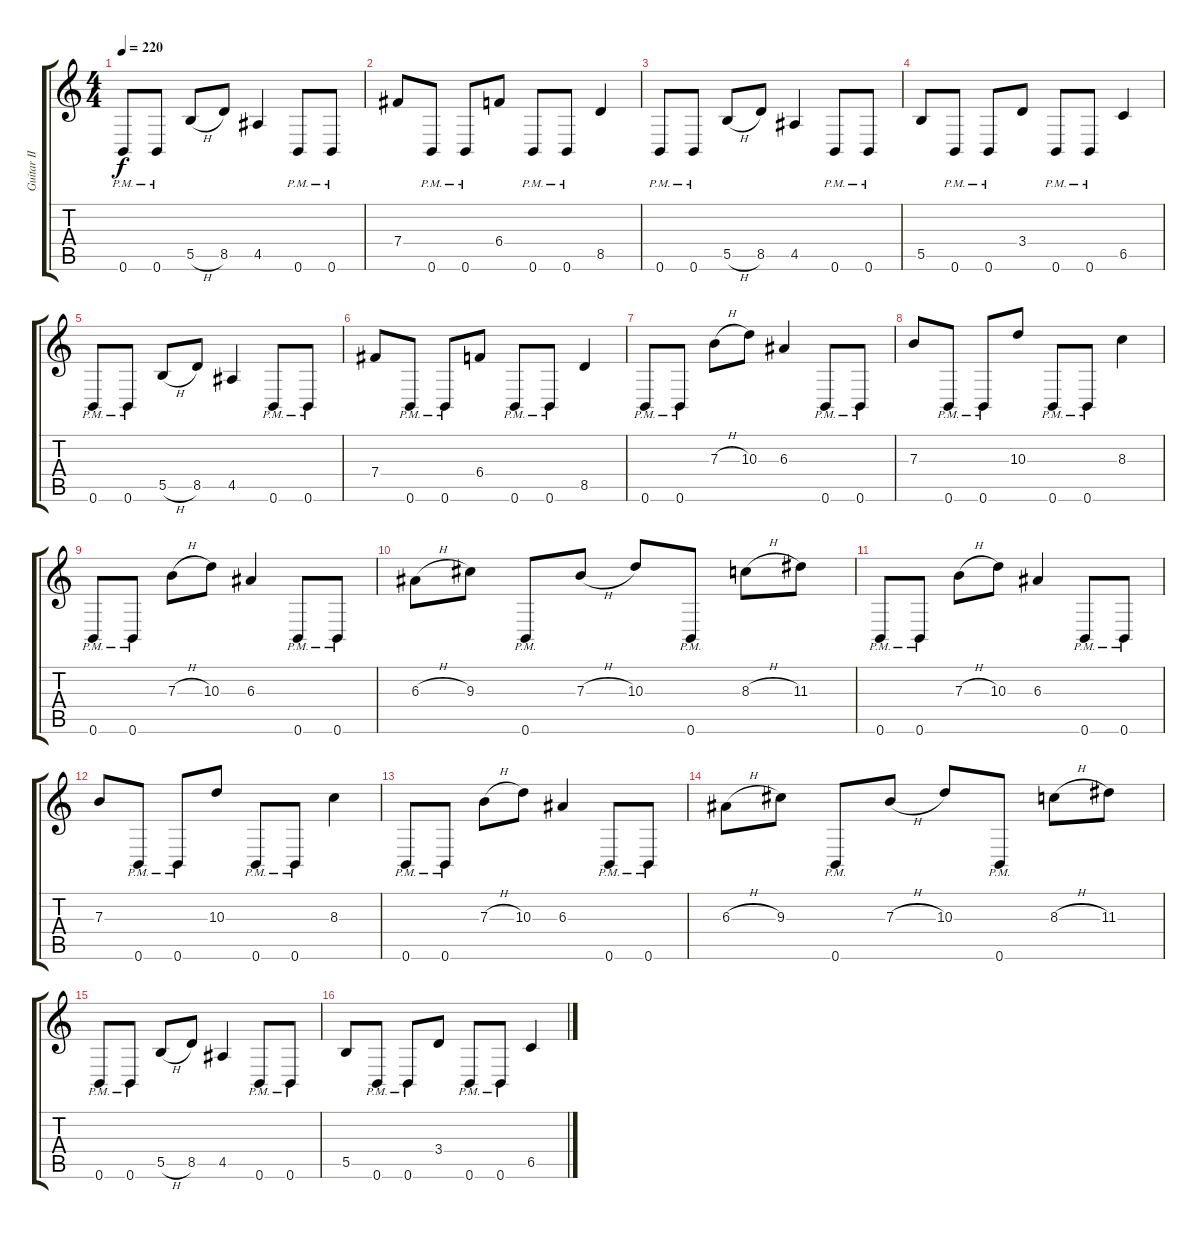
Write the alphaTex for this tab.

\track ("Guitar II" "Guitar II") {instrument distortionguitar}
\staff {score tabs}
\tuning (Db4 Ab3 E3 B2 Gb2 B1) {hide}
\ts (4 4)
\tempo 220
\clef g2
\ks c
0.6{pm}.8{dy f} 0.6{pm}.8 5.5{h}.8 8.5.8 4.5.4 0.6{pm}.8 0.6{pm}.8 |
7.4.8 0.6{pm}.8 0.6{pm}.8 6.4.8 0.6{pm}.8 0.6{pm}.8 8.5.4 |
0.6{pm}.8 0.6{pm}.8 5.5{h}.8 8.5.8 4.5.4 0.6{pm}.8 0.6{pm}.8 |
5.5.8 0.6{pm}.8 0.6{pm}.8 3.4.8 0.6{pm}.8 0.6{pm}.8 6.5.4 |
0.6{pm}.8 0.6{pm}.8 5.5{h}.8 8.5.8 4.5.4 0.6{pm}.8 0.6{pm}.8 |
7.4.8 0.6{pm}.8 0.6{pm}.8 6.4.8 0.6{pm}.8 0.6{pm}.8 8.5.4 |
0.6{pm}.8 0.6{pm}.8 7.3{h}.8 10.3.8 6.3.4 0.6{pm}.8 0.6{pm}.8 |
7.3.8 0.6{pm}.8 0.6{pm}.8 10.3.8 0.6{pm}.8 0.6{pm}.8 8.3.4 |
0.6{pm}.8 0.6{pm}.8 7.3{h}.8 10.3.8 6.3.4 0.6{pm}.8 0.6{pm}.8 |
6.3{h}.8 9.3.8 0.6{pm}.8 7.3{h}.8 10.3.8 0.6{pm}.8 8.3{h}.8 11.3.8 |
0.6{pm}.8 0.6{pm}.8 7.3{h}.8 10.3.8 6.3.4 0.6{pm}.8 0.6{pm}.8 |
7.3.8 0.6{pm}.8 0.6{pm}.8 10.3.8 0.6{pm}.8 0.6{pm}.8 8.3.4 |
0.6{pm}.8 0.6{pm}.8 7.3{h}.8 10.3.8 6.3.4 0.6{pm}.8 0.6{pm}.8 |
6.3{h}.8 9.3.8 0.6{pm}.8 7.3{h}.8 10.3.8 0.6{pm}.8 8.3{h}.8 11.3.8 |
0.6{pm}.8 0.6{pm}.8 5.5{h}.8 8.5.8 4.5.4 0.6{pm}.8 0.6{pm}.8 |
5.5.8 0.6{pm}.8 0.6{pm}.8 3.4.8 0.6{pm}.8 0.6{pm}.8 6.5.4
